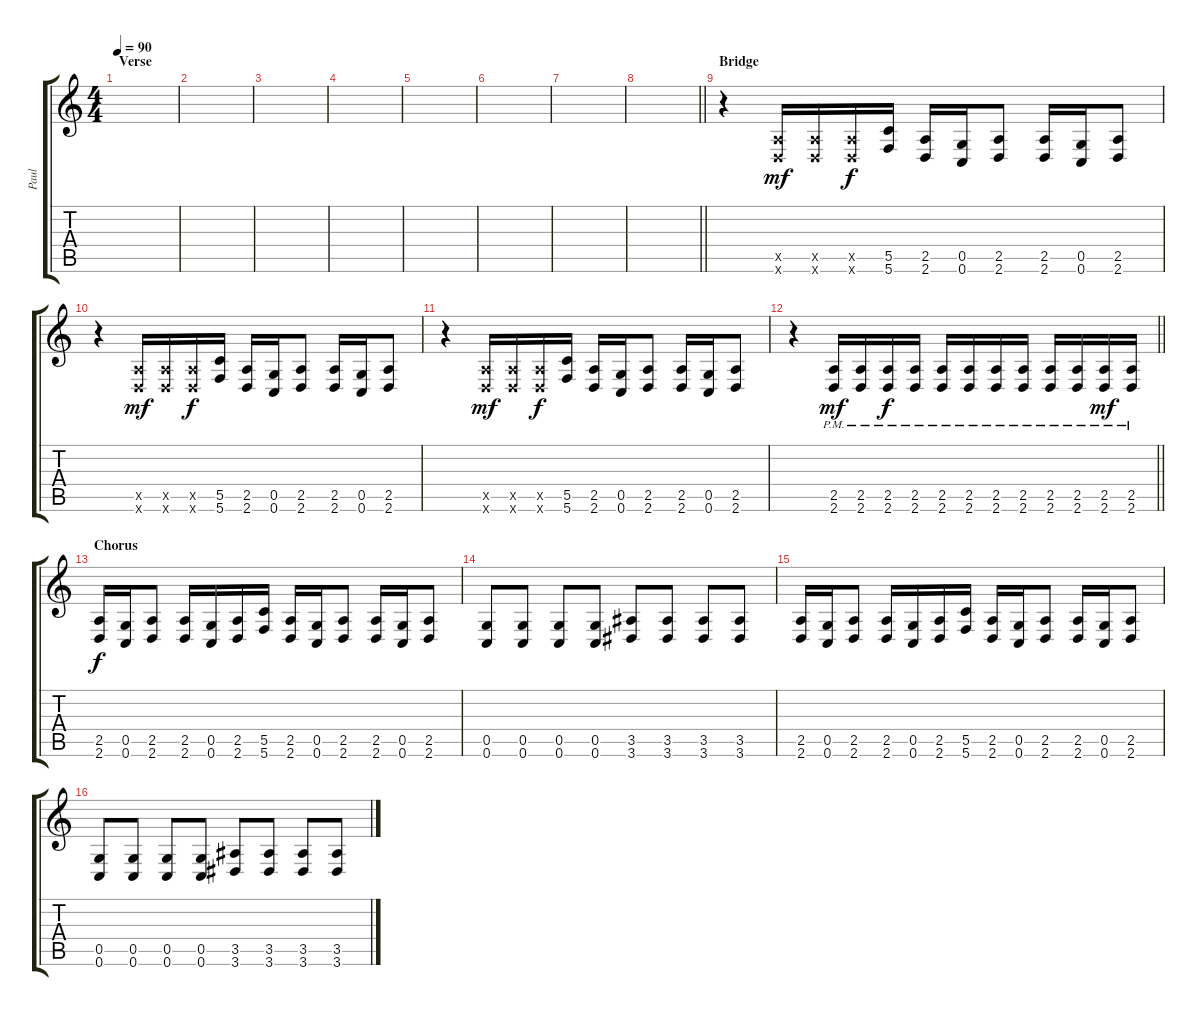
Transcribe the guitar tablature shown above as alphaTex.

\track ("Paul" "Paul") {instrument distortionguitar}
\staff {score tabs}
\tuning (D4 A3 F3 C3 G2 C2) {hide}
\ts (4 4)
\section ("" "Verse")
\tempo 90
\clef g2
\ks c
|
|
|
|
|
|
|
\barLineRight lightlight
|
\section ("" "Bridge")
r.4 (2.5{x} 2.6{x}).16{dy mf} (2.5{x} 2.6{x}).16 (2.5{x} 2.6{x}).16{dy f} (5.5 5.6).16 (2.5 2.6).16 (0.5 0.6).16 (2.5 2.6).8 (2.5 2.6).16 (0.5 0.6).16 (2.5 2.6).8 |
r.4 (2.5{x} 2.6{x}).16{dy mf} (2.5{x} 2.6{x}).16 (2.5{x} 2.6{x}).16{dy f} (5.5 5.6).16 (2.5 2.6).16 (0.5 0.6).16 (2.5 2.6).8 (2.5 2.6).16 (0.5 0.6).16 (2.5 2.6).8 |
r.4 (2.5{x} 2.6{x}).16{dy mf} (2.5{x} 2.6{x}).16 (2.5{x} 2.6{x}).16{dy f} (5.5 5.6).16 (2.5 2.6).16 (0.5 0.6).16 (2.5 2.6).8 (2.5 2.6).16 (0.5 0.6).16 (2.5 2.6).8 |
\barLineRight lightlight
r.4 (2.5{pm} 2.6{pm}).16{dy mf} (2.5{pm} 2.6{pm}).16 (2.5{pm} 2.6{pm}).16{dy f} (2.5{pm} 2.6{pm}).16 (2.5{pm} 2.6{pm}).16 (2.5{pm} 2.6{pm}).16 (2.5{pm} 2.6{pm}).16 (2.5{pm} 2.6{pm}).16 (2.5{pm} 2.6{pm}).16 (2.5{pm} 2.6{pm}).16 (2.5{pm} 2.6{pm}).16{dy mf} (2.5{pm} 2.6{pm}).16 |
\section ("" "Chorus")
(2.5 2.6).16{dy f} (0.5 0.6).16 (2.5 2.6).8 (2.5 2.6).16 (0.5 0.6).16 (2.5 2.6).16 (5.5 5.6).16 (2.5 2.6).16 (0.5 0.6).16 (2.5 2.6).8 (2.5 2.6).16 (0.5 0.6).16 (2.5 2.6).8 |
(0.5 0.6).8 (0.5 0.6).8 (0.5 0.6).8 (0.5 0.6).8 (3.5 3.6).8 (3.5 3.6).8 (3.5 3.6).8 (3.5 3.6).8 |
(2.5 2.6).16 (0.5 0.6).16 (2.5 2.6).8 (2.5 2.6).16 (0.5 0.6).16 (2.5 2.6).16 (5.5 5.6).16 (2.5 2.6).16 (0.5 0.6).16 (2.5 2.6).8 (2.5 2.6).16 (0.5 0.6).16 (2.5 2.6).8 |
(0.5 0.6).8 (0.5 0.6).8 (0.5 0.6).8 (0.5 0.6).8 (3.5 3.6).8 (3.5 3.6).8 (3.5 3.6).8 (3.5 3.6).8
